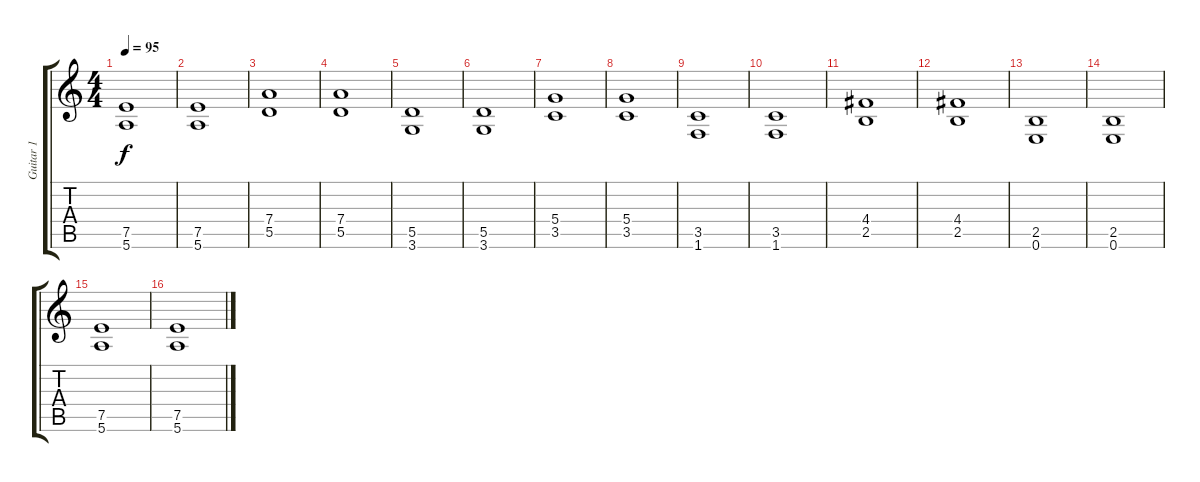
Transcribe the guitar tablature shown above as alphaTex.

\track ("Guitar 1" "Guitar 1") {instrument overdrivenguitar}
\staff {score tabs}
\tuning (E4 B3 G3 D3 A2 E2) {hide}
\ts (4 4)
\tempo 95
\clef g2
\ks c
(7.5 5.6).1{dy f} |
(7.5 5.6).1 |
(7.4 5.5).1 |
(7.4 5.5).1 |
(5.5 3.6).1 |
(5.5 3.6).1 |
(5.4 3.5).1 |
(5.4 3.5).1 |
(3.5 1.6).1 |
(3.5 1.6).1 |
(4.4 2.5).1 |
(4.4 2.5).1 |
(2.5 0.6).1 |
(2.5 0.6).1 |
(7.5 5.6).1 |
(7.5 5.6).1
